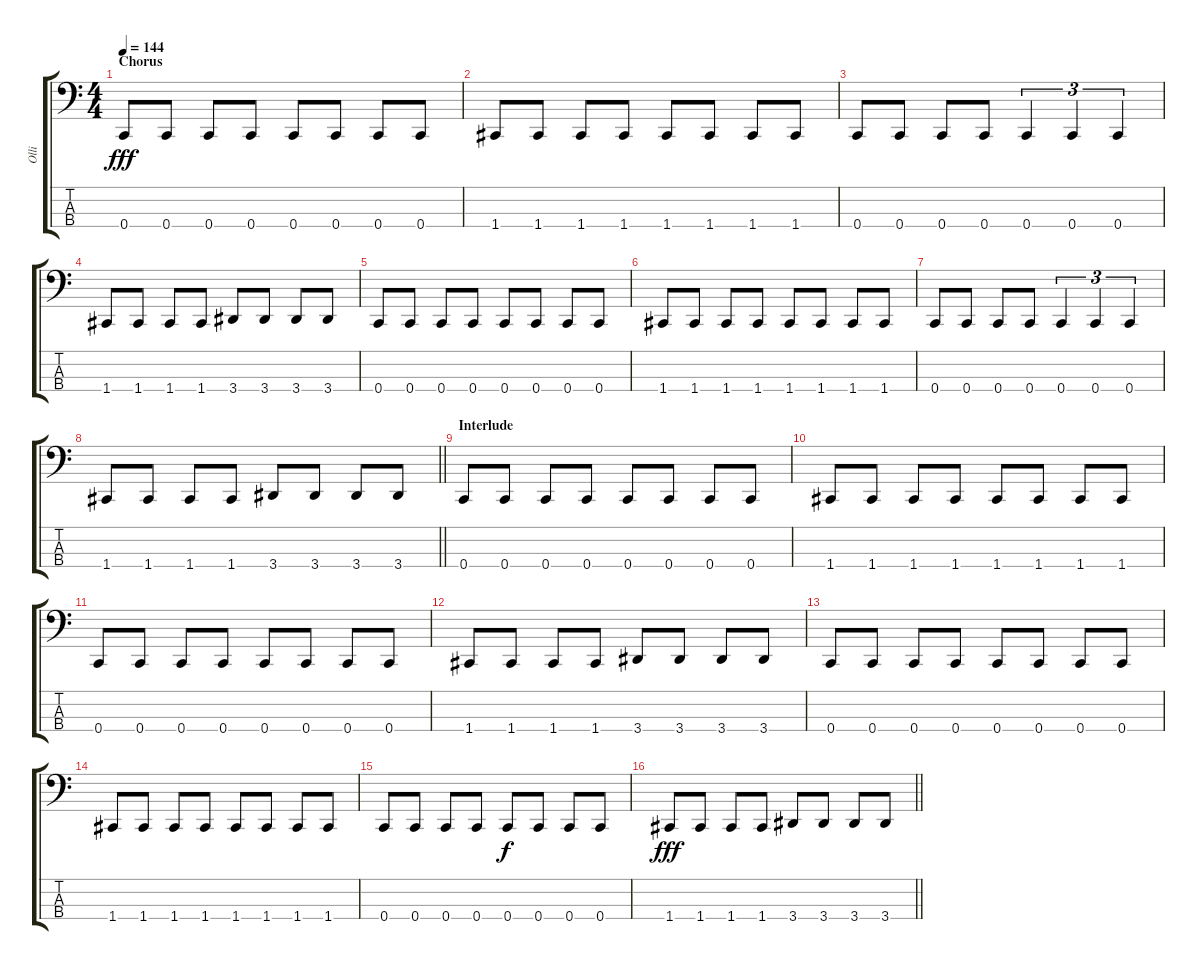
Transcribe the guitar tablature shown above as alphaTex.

\track ("Olli" "Olli") {instrument electricbassfinger}
\staff {score tabs}
\tuning (F2 C2 G1 C1) {hide}
\ts (4 4)
\section ("" "Chorus")
\tempo 144
\clef f4
\ks c
0.4.8{dy fff} 0.4.8 0.4.8 0.4.8 0.4.8 0.4.8 0.4.8 0.4.8 |
1.4.8 1.4.8 1.4.8 1.4.8 1.4.8 1.4.8 1.4.8 1.4.8 |
0.4.8 0.4.8 0.4.8 0.4.8 0.4.4{tu (3 2)} 0.4.4{tu (3 2)} 0.4.4{tu (3 2)} |
1.4.8 1.4.8 1.4.8 1.4.8 3.4.8 3.4.8 3.4.8 3.4.8 |
0.4.8 0.4.8 0.4.8 0.4.8 0.4.8 0.4.8 0.4.8 0.4.8 |
1.4.8 1.4.8 1.4.8 1.4.8 1.4.8 1.4.8 1.4.8 1.4.8 |
0.4.8 0.4.8 0.4.8 0.4.8 0.4.4{tu (3 2)} 0.4.4{tu (3 2)} 0.4.4{tu (3 2)} |
\barLineRight lightlight
1.4.8 1.4.8 1.4.8 1.4.8 3.4.8 3.4.8 3.4.8 3.4.8 |
\section ("" "Interlude")
0.4.8 0.4.8 0.4.8 0.4.8 0.4.8 0.4.8 0.4.8 0.4.8 |
1.4.8 1.4.8 1.4.8 1.4.8 1.4.8 1.4.8 1.4.8 1.4.8 |
0.4.8 0.4.8 0.4.8 0.4.8 0.4.8 0.4.8 0.4.8 0.4.8 |
1.4.8 1.4.8 1.4.8 1.4.8 3.4.8 3.4.8 3.4.8 3.4.8 |
0.4.8 0.4.8 0.4.8 0.4.8 0.4.8 0.4.8 0.4.8 0.4.8 |
1.4.8 1.4.8 1.4.8 1.4.8 1.4.8 1.4.8 1.4.8 1.4.8 |
0.4.8 0.4.8 0.4.8 0.4.8 0.4.8{dy f} 0.4.8 0.4.8 0.4.8 |
\barLineRight lightlight
1.4.8{dy fff} 1.4.8 1.4.8 1.4.8 3.4.8 3.4.8 3.4.8 3.4.8
